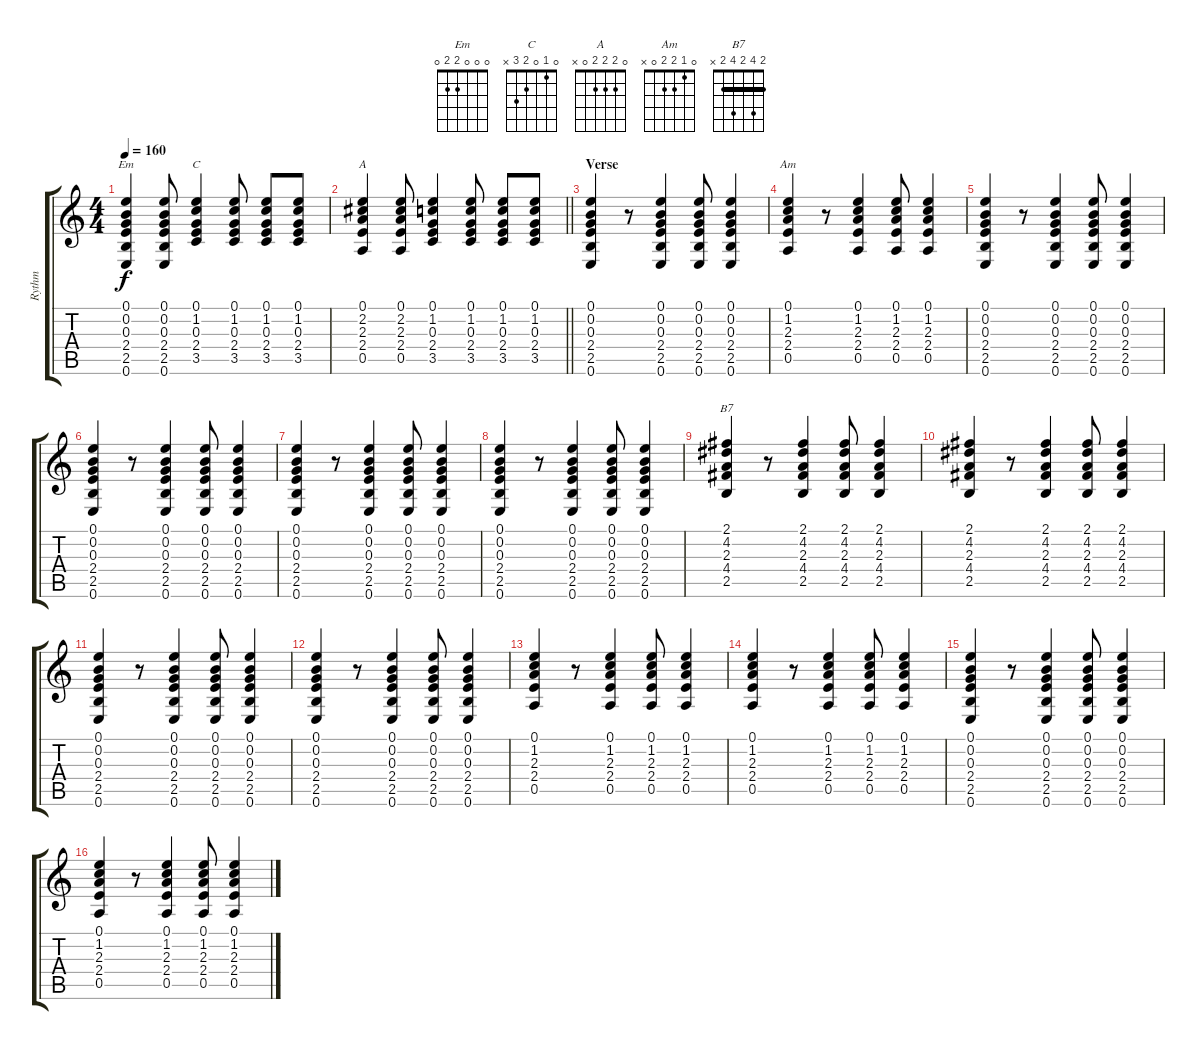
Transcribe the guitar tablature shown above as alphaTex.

\track ("Rythm" "Rythm") {instrument acousticguitarsteel}
\staff {score tabs}
\tuning (E4 B3 G3 D3 A2 E2) {hide}
\chord ("Em" 0 0 0 2 2 0)
\chord ("C" 0 1 0 2 3 x)
\chord ("A" 0 2 2 2 0 x)
\chord ("Am" 0 1 2 2 0 x)
\chord ("B7" 2 4 2 4 2 x) {barre 2}
\ts (4 4)
\tempo 160
\clef g2
\ks c
(0.1 0.2 0.3 2.4 2.5 0.6).4{ch "Em" dy f} (0.1 0.2 0.3 2.4 2.5 0.6).8 (0.1 1.2 0.3 2.4 3.5).4{ch "C"} (0.1 1.2 0.3 2.4 3.5).8 (0.1 1.2 0.3 2.4 3.5).8 (0.1 1.2 0.3 2.4 3.5).8 |
\barLineRight lightlight
(0.1 2.2 2.3 2.4 0.5).4{ch "A"} (0.1 2.2 2.3 2.4 0.5).8 (0.1 1.2 0.3 2.4 3.5).4 (0.1 1.2 0.3 2.4 3.5).8 (0.1 1.2 0.3 2.4 3.5).8 (0.1 1.2 0.3 2.4 3.5).8 |
\section ("" "Verse")
(0.1 0.2 0.3 2.4 2.5 0.6).4 r.8 (0.1 0.2 0.3 2.4 2.5 0.6).4 (0.1 0.2 0.3 2.4 2.5 0.6).8 (0.1 0.2 0.3 2.4 2.5 0.6).4 |
(0.1 1.2 2.3 2.4 0.5).4{ch "Am"} r.8 (0.1 1.2 2.3 2.4 0.5).4 (0.1 1.2 2.3 2.4 0.5).8 (0.1 1.2 2.3 2.4 0.5).4 |
(0.1 0.2 0.3 2.4 2.5 0.6).4 r.8 (0.1 0.2 0.3 2.4 2.5 0.6).4 (0.1 0.2 0.3 2.4 2.5 0.6).8 (0.1 0.2 0.3 2.4 2.5 0.6).4 |
(0.1 0.2 0.3 2.4 2.5 0.6).4 r.8 (0.1 0.2 0.3 2.4 2.5 0.6).4 (0.1 0.2 0.3 2.4 2.5 0.6).8 (0.1 0.2 0.3 2.4 2.5 0.6).4 |
(0.1 0.2 0.3 2.4 2.5 0.6).4 r.8 (0.1 0.2 0.3 2.4 2.5 0.6).4 (0.1 0.2 0.3 2.4 2.5 0.6).8 (0.1 0.2 0.3 2.4 2.5 0.6).4 |
(0.1 0.2 0.3 2.4 2.5 0.6).4 r.8 (0.1 0.2 0.3 2.4 2.5 0.6).4 (0.1 0.2 0.3 2.4 2.5 0.6).8 (0.1 0.2 0.3 2.4 2.5 0.6).4 |
(2.1 4.2 2.3 4.4 2.5).4{ch "B7"} r.8 (2.1 4.2 2.3 4.4 2.5).4 (2.1 4.2 2.3 4.4 2.5).8 (2.1 4.2 2.3 4.4 2.5).4 |
(2.1 4.2 2.3 4.4 2.5).4 r.8 (2.1 4.2 2.3 4.4 2.5).4 (2.1 4.2 2.3 4.4 2.5).8 (2.1 4.2 2.3 4.4 2.5).4 |
(0.1 0.2 0.3 2.4 2.5 0.6).4 r.8 (0.1 0.2 0.3 2.4 2.5 0.6).4 (0.1 0.2 0.3 2.4 2.5 0.6).8 (0.1 0.2 0.3 2.4 2.5 0.6).4 |
(0.1 0.2 0.3 2.4 2.5 0.6).4 r.8 (0.1 0.2 0.3 2.4 2.5 0.6).4 (0.1 0.2 0.3 2.4 2.5 0.6).8 (0.1 0.2 0.3 2.4 2.5 0.6).4 |
(0.1 1.2 2.3 2.4 0.5).4 r.8 (0.1 1.2 2.3 2.4 0.5).4 (0.1 1.2 2.3 2.4 0.5).8 (0.1 1.2 2.3 2.4 0.5).4 |
(0.1 1.2 2.3 2.4 0.5).4 r.8 (0.1 1.2 2.3 2.4 0.5).4 (0.1 1.2 2.3 2.4 0.5).8 (0.1 1.2 2.3 2.4 0.5).4 |
(0.1 0.2 0.3 2.4 2.5 0.6).4 r.8 (0.1 0.2 0.3 2.4 2.5 0.6).4 (0.1 0.2 0.3 2.4 2.5 0.6).8 (0.1 0.2 0.3 2.4 2.5 0.6).4 |
(0.1 1.2 2.3 2.4 0.5).4 r.8 (0.1 1.2 2.3 2.4 0.5).4 (0.1 1.2 2.3 2.4 0.5).8 (0.1 1.2 2.3 2.4 0.5).4
